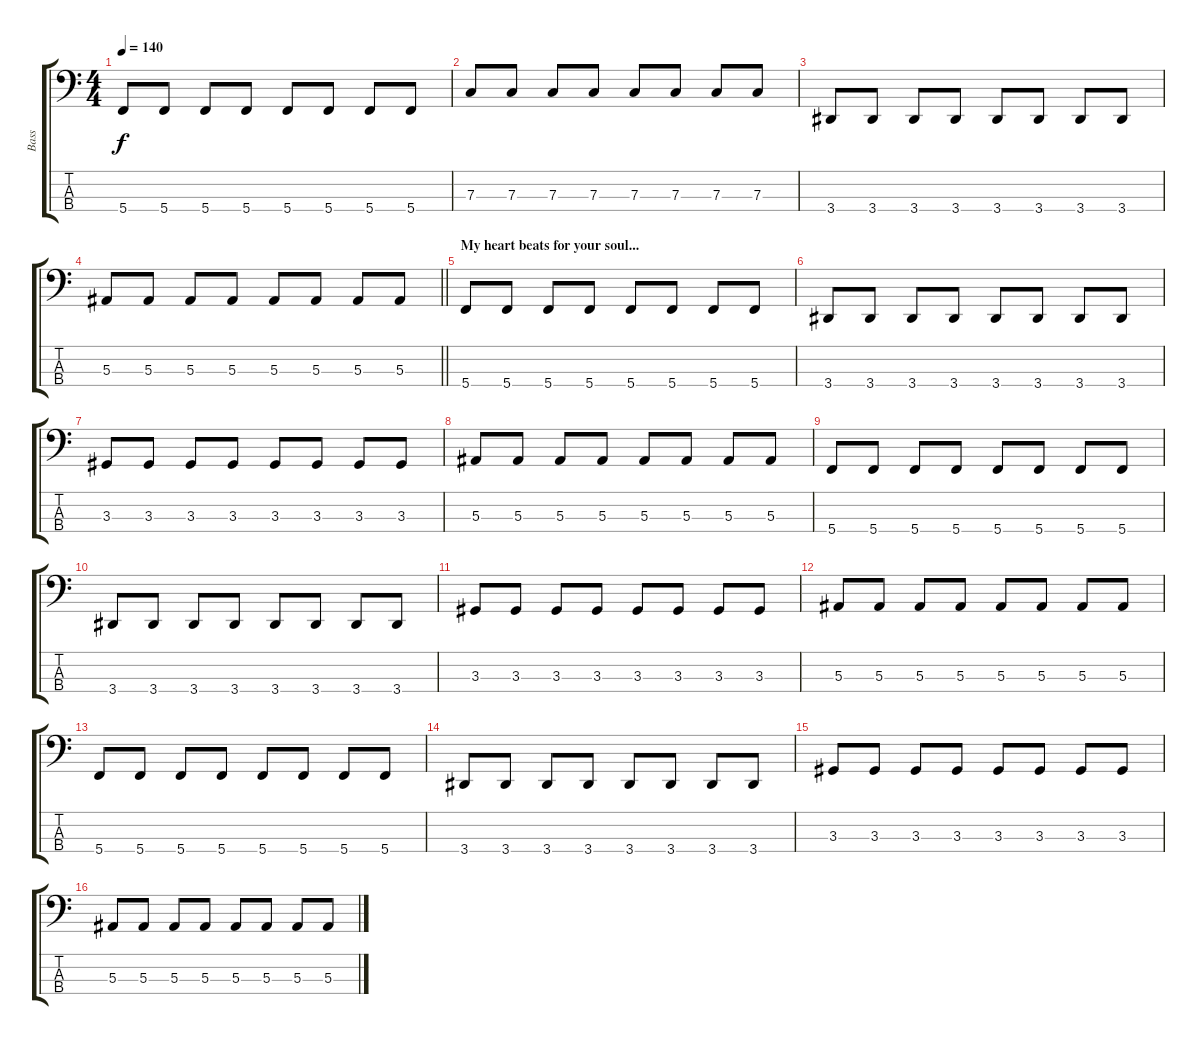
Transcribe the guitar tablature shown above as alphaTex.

\track ("Bass" "Bass") {instrument electricbassfinger}
\staff {score tabs}
\tuning (Eb2 Bb1 F1 C1) {hide}
\ts (4 4)
\tempo 140
\clef f4
\ks c
5.4.8{dy f} 5.4.8 5.4.8 5.4.8 5.4.8 5.4.8 5.4.8 5.4.8 |
7.3.8 7.3.8 7.3.8 7.3.8 7.3.8 7.3.8 7.3.8 7.3.8 |
3.4.8 3.4.8 3.4.8 3.4.8 3.4.8 3.4.8 3.4.8 3.4.8 |
\barLineRight lightlight
5.3.8 5.3.8 5.3.8 5.3.8 5.3.8 5.3.8 5.3.8 5.3.8 |
\section ("" "My heart beats for your soul...")
5.4.8 5.4.8 5.4.8 5.4.8 5.4.8 5.4.8 5.4.8 5.4.8 |
3.4.8 3.4.8 3.4.8 3.4.8 3.4.8 3.4.8 3.4.8 3.4.8 |
3.3.8 3.3.8 3.3.8 3.3.8 3.3.8 3.3.8 3.3.8 3.3.8 |
5.3.8 5.3.8 5.3.8 5.3.8 5.3.8 5.3.8 5.3.8 5.3.8 |
5.4.8 5.4.8 5.4.8 5.4.8 5.4.8 5.4.8 5.4.8 5.4.8 |
3.4.8 3.4.8 3.4.8 3.4.8 3.4.8 3.4.8 3.4.8 3.4.8 |
3.3.8 3.3.8 3.3.8 3.3.8 3.3.8 3.3.8 3.3.8 3.3.8 |
5.3.8 5.3.8 5.3.8 5.3.8 5.3.8 5.3.8 5.3.8 5.3.8 |
5.4.8 5.4.8 5.4.8 5.4.8 5.4.8 5.4.8 5.4.8 5.4.8 |
3.4.8 3.4.8 3.4.8 3.4.8 3.4.8 3.4.8 3.4.8 3.4.8 |
3.3.8 3.3.8 3.3.8 3.3.8 3.3.8 3.3.8 3.3.8 3.3.8 |
5.3.8 5.3.8 5.3.8 5.3.8 5.3.8 5.3.8 5.3.8 5.3.8
